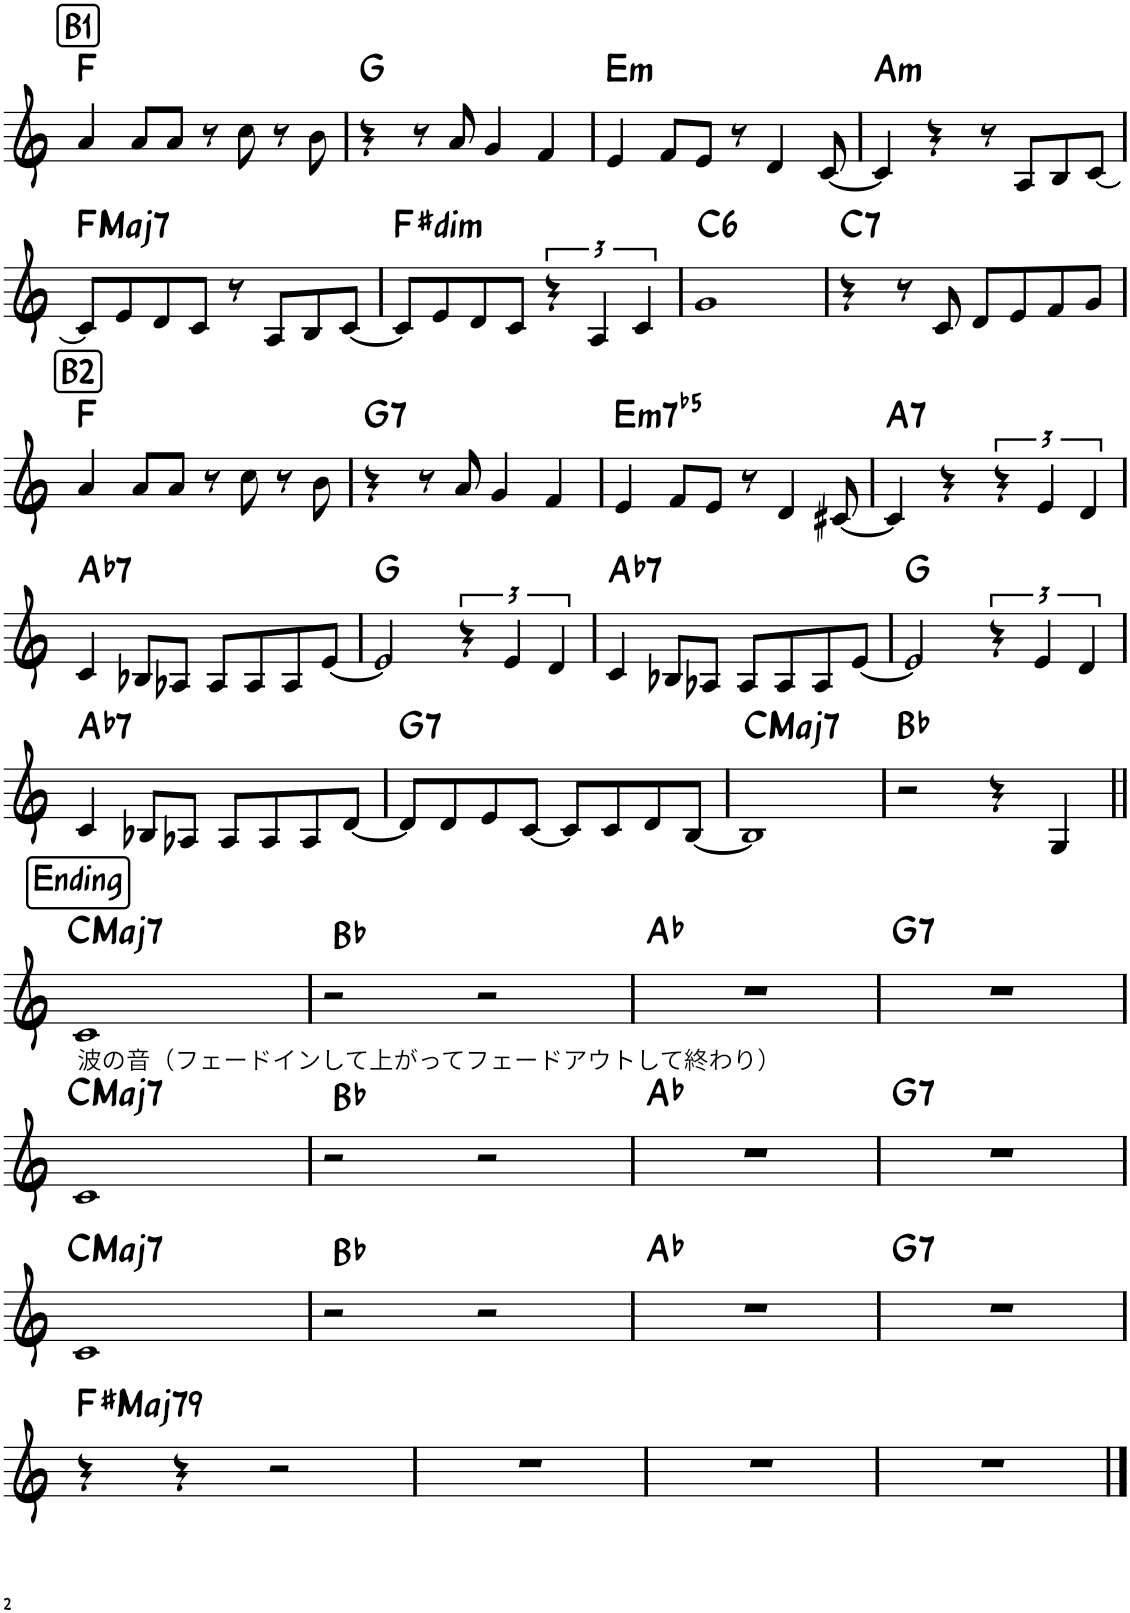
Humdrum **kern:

**kern	**harte
*part1	*part1
*staff1	*
*I"Piano	*
*I'Pno.	*
!!LO:PB:g=z
*clefG2	*
*k[]	*
*M4/4	*
!!LO:REH:place=s1:a:B:rj:fs=14:t=B1
=33	=33
4a/	F:maj
8a/L	.
8a/J	.
8r	.
8cc\	.
8r	.
8b\	.
=34	=34
4r	G:maj
8r	.
8a/	.
4g/	.
4f/	.
=35	=35
!	!LO:H:kt=m
4e/	E:min
8f/L	.
8e/J	.
8r	.
4d/	.
[8c/	.
=36	=36
!	!LO:H:kt=m
4c/]	A:min
4r	.
8r	.
8A/L	.
8B/	.
[8c/J	.
!!LO:LB:g=z
=37	=37
!	!LO:H:kt=Maj7
8c/L]	F:maj7
8e/	.
8d/	.
8c/J	.
8r	.
8A/L	.
8B/	.
[8c/J	.
=38	=38
!	!LO:H:kt=dim
8c/L]	F#:dim
8e/	.
8d/	.
8c/J	.
6r	.
6A/	.
6c/	.
=39	=39
!	!LO:H:kt=6
1g	C:maj6
=40	=40
!	!LO:H:kt=7
4r	C:7
8r	.
8c/	.
8d/L	.
8e/	.
8f/	.
8g/J	.
!!LO:LB:g=z
!!LO:REH:place=s1:a:B:rj:fs=14:t=B2
=41	=41
4a/	F:maj
8a/L	.
8a/J	.
8r	.
8cc\	.
8r	.
8b\	.
=42	=42
!	!LO:H:kt=7
4r	G:7
8r	.
8a/	.
4g/	.
4f/	.
=43	=43
!	!LO:H:kt=m7b5
4e/	E:hdim7
8f/L	.
8e/J	.
8r	.
4d/	.
[8c#X/	.
=44	=44
!	!LO:H:kt=7
4c#/]	A:7
4r	.
6r	.
6e/	.
6d/	.
!!LO:LB:g=z
=45	=45
!	!LO:H:kt=7
4c/	Ab:7
8B-X/L	.
8A-X/J	.
8A-/L	.
8A-/	.
8A-/	.
[8e/J	.
=46	=46
2e/]	G:maj
6r	.
6e/	.
6d/	.
=47	=47
!	!LO:H:kt=7
4c/	Ab:7
8B-X/L	.
8A-X/J	.
8A-/L	.
8A-/	.
8A-/	.
[8e/J	.
=48	=48
2e/]	G:maj
6r	.
6e/	.
6d/	.
!!LO:LB:g=z
=49	=49
!	!LO:H:kt=7
4c/	Ab:7
8B-X/L	.
8A-X/J	.
8A-/L	.
8A-/	.
8A-/	.
[8d/J	.
=50	=50
!	!LO:H:kt=7
8d/L]	G:7
8d/	.
8e/	.
[8c/J	.
8c/L]	.
8c/	.
8d/	.
[8B/J	.
=51	=51
!	!LO:H:kt=Maj7
1B]	C:maj7
=52	=52
2r	Bb:maj
4r	.
4G/	.
!!LO:LB:g=z
!!LO:REH:place=s1:a:B:rj:fs=14:t=Ending
=53||	=53||
!LO:TX:b:t=波の音（フェードインして上がってフェードアウトして終わり）	!LO:H:kt=Maj7
1c	C:maj7
=54	=54
2r	Bb:maj
2r	.
=55	=55
1r	Ab:maj
=56	=56
!	!LO:H:kt=7
1r	G:7
!!LO:LB:g=z
=57	=57
!	!LO:H:kt=Maj7
1c	C:maj7
=58	=58
2r	Bb:maj
2r	.
=59	=59
1r	Ab:maj
=60	=60
!	!LO:H:kt=7
1r	G:7
!!LO:LB:g=z
=61	=61
!	!LO:H:kt=Maj7
1c	C:maj7
=62	=62
2r	Bb:maj
2r	.
=63	=63
1r	Ab:maj
=64	=64
!	!LO:H:kt=7
1r	G:7
!!LO:LB:g=z
=65	=65
!	!LO:H:kt=Maj79
4r	F#:maj
4r	.
2r	.
=66	=66
1r	.
=67	=67
1r	.
=68	=68
1r	.
==	==
*-	*-
